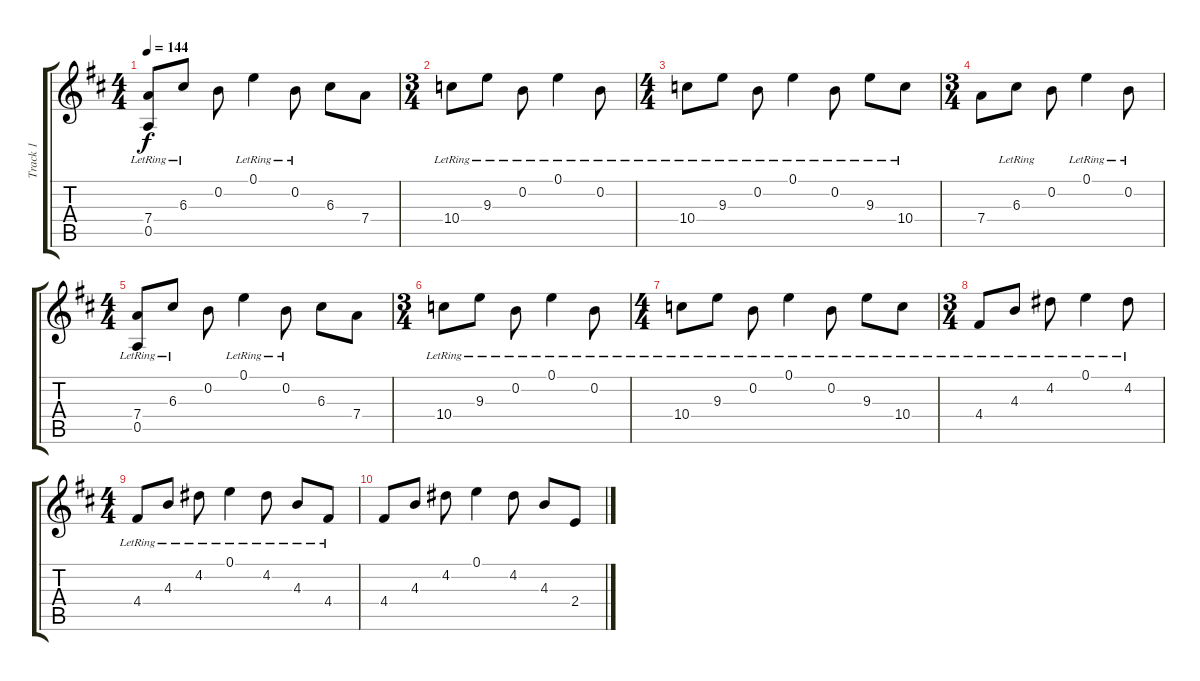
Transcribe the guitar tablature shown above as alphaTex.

\track ("Track 1" "Track 1") {instrument acousticguitarnylon}
\staff {score tabs}
\tuning (E4 B3 G3 D3 A2 E2) {hide}
\ts (4 4)
\tempo 144
\clef g2
\ks d
(7.4 0.5{lr}).8{dy f} 6.3{lr}.8 0.2.8 0.1{lr}.4 0.2{lr}.8 6.3.8 7.4.8 |
\ts (3 4)
10.4{lr}.8 9.3{lr}.8 0.2{lr}.8 0.1{lr}.4 0.2{lr}.8 |
\ts (4 4)
10.4{lr}.8 9.3{lr}.8 0.2{lr}.8 0.1{lr}.4 0.2{lr}.8 9.3{lr}.8 10.4{lr}.8 |
\ts (3 4)
7.4.8 6.3{lr}.8 0.2.8 0.1{lr}.4 0.2{lr}.8 |
\ts (4 4)
(7.4 0.5{lr}).8 6.3{lr}.8 0.2.8 0.1{lr}.4 0.2{lr}.8 6.3.8 7.4.8 |
\ts (3 4)
10.4{lr}.8 9.3{lr}.8 0.2{lr}.8 0.1{lr}.4 0.2{lr}.8 |
\ts (4 4)
10.4{lr}.8 9.3{lr}.8 0.2{lr}.8 0.1{lr}.4 0.2{lr}.8 9.3{lr}.8 10.4{lr}.8 |
\ts (3 4)
4.4{lr}.8 4.3{lr}.8 4.2{lr}.8 0.1{lr}.4 4.2{lr}.8 |
\ts (4 4)
4.4{lr}.8 4.3{lr}.8 4.2{lr}.8 0.1{lr}.4 4.2{lr}.8 4.3{lr}.8 4.4{lr}.8 |
4.4.8 4.3.8 4.2.8 0.1.4 4.2.8 4.3.8 2.4.8
